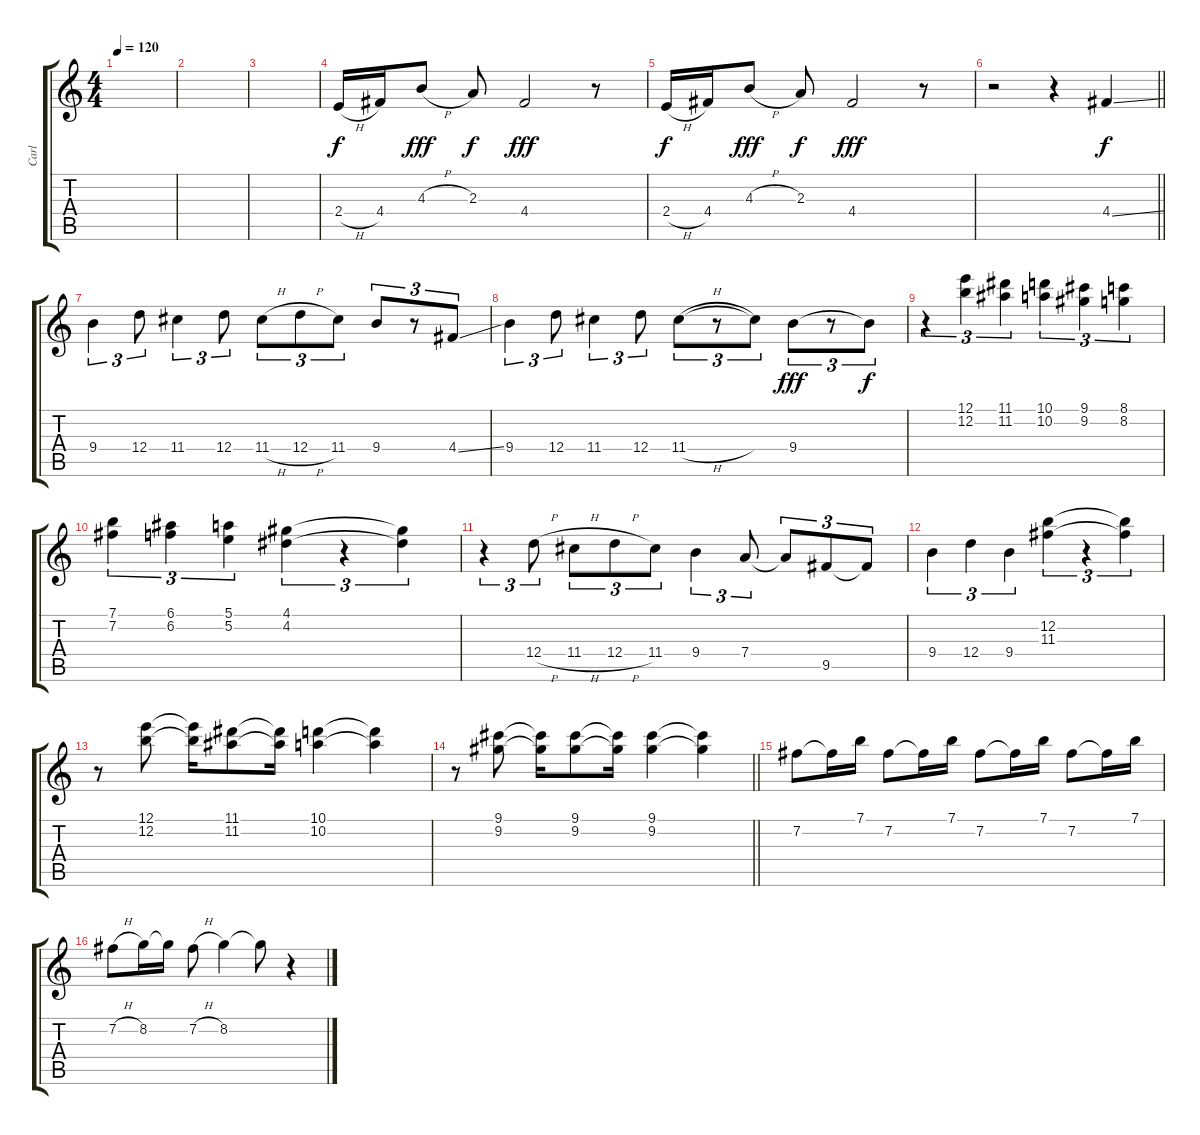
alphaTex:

\track ("Carl" "Carl") {instrument acousticguitarsteel}
\staff {score tabs}
\tuning (E4 B3 G3 D3 A2 E2) {hide}
\ts (4 4)
\tempo 120
\clef g2
\ks c
|
|
|
2.4{h}.16{dy f} 4.4.16 4.3{h}.8{dy fff} 2.3.8{dy f} 4.4.2{dy fff} r.8 |
2.4{h}.16{dy f} 4.4.16 4.3{h}.8{dy fff} 2.3.8{dy f} 4.4.2{dy fff} r.8 |
\barLineRight lightlight
r.2 r.4 4.4{ss}.4{dy f} |
9.4.4{tu (3 2)} 12.4.8{tu (3 2)} 11.4.4{tu (3 2)} 12.4.8{tu (3 2)} 11.4{h}.8{tu (3 2)} 12.4{h}.8{tu (3 2)} 11.4.8{tu (3 2)} 9.4.8{tu (3 2)} r.8{tu (3 2)} 4.4{ss}.8{tu (3 2)} |
9.4.4{tu (3 2)} 12.4.8{tu (3 2)} 11.4.4{tu (3 2)} 12.4.8{tu (3 2)} 11.4{h}.8{tu (3 2)} r.8{tu (3 2)} 11.4{t}.8{tu (3 2)} 9.4.8{tu (3 2) dy fff} r.8{tu (3 2)} 9.4{t}.8{tu (3 2) dy f} |
r.4{tu (3 2)} (12.1 12.2).4{tu (3 2)} (11.1 11.2).4{tu (3 2)} (10.1 10.2).4{tu (3 2)} (9.1 9.2).4{tu (3 2)} (8.1 8.2).4{tu (3 2)} |
(7.1 7.2).4{tu (3 2)} (6.1 6.2).4{tu (3 2)} (5.1 5.2).4{tu (3 2)} (4.1 4.2).4{tu (3 2)} r.4{tu (3 2)} (4.1{t} 4.2{t}).4{tu (3 2)} |
r.4{tu (3 2)} 12.4{h}.8{tu (3 2)} 11.4{h}.8{tu (3 2)} 12.4{h}.8{tu (3 2)} 11.4.8{tu (3 2)} 9.4.4{tu (3 2)} 7.4.8{tu (3 2)} 7.4{t}.8{tu (3 2)} 9.5.8{tu (3 2)} 9.5{t}.8{tu (3 2)} |
9.4.4{tu (3 2)} 12.4.4{tu (3 2)} 9.4.4{tu (3 2)} (12.2 11.3).4{tu (3 2)} r.4{tu (3 2)} (12.2{t} 11.3{t}).4{tu (3 2)} |
r.8 (12.1 12.2).8 (12.1{t} 12.2{t}).16 (11.1 11.2).8 (11.1{t} 11.2{t}).16 (10.1 10.2).4 (10.1{t} 10.2{t}).4 |
\barLineRight lightlight
r.8 (9.1 9.2).8 (9.1{t} 9.2{t}).16 (9.1 9.2).8 (9.1{t} 9.2{t}).16 (9.1 9.2).4 (9.1{t} 9.2{t}).4 |
7.2.8 7.2{t}.16 7.1.16 7.2.8 7.2{t}.16 7.1.16 7.2.8 7.2{t}.16 7.1.16 7.2.8 7.2{t}.16 7.1.16 |
7.2{h}.8 8.2.16 8.2{t}.16 7.2{h}.8 8.2.4 8.2{t}.8 r.4
